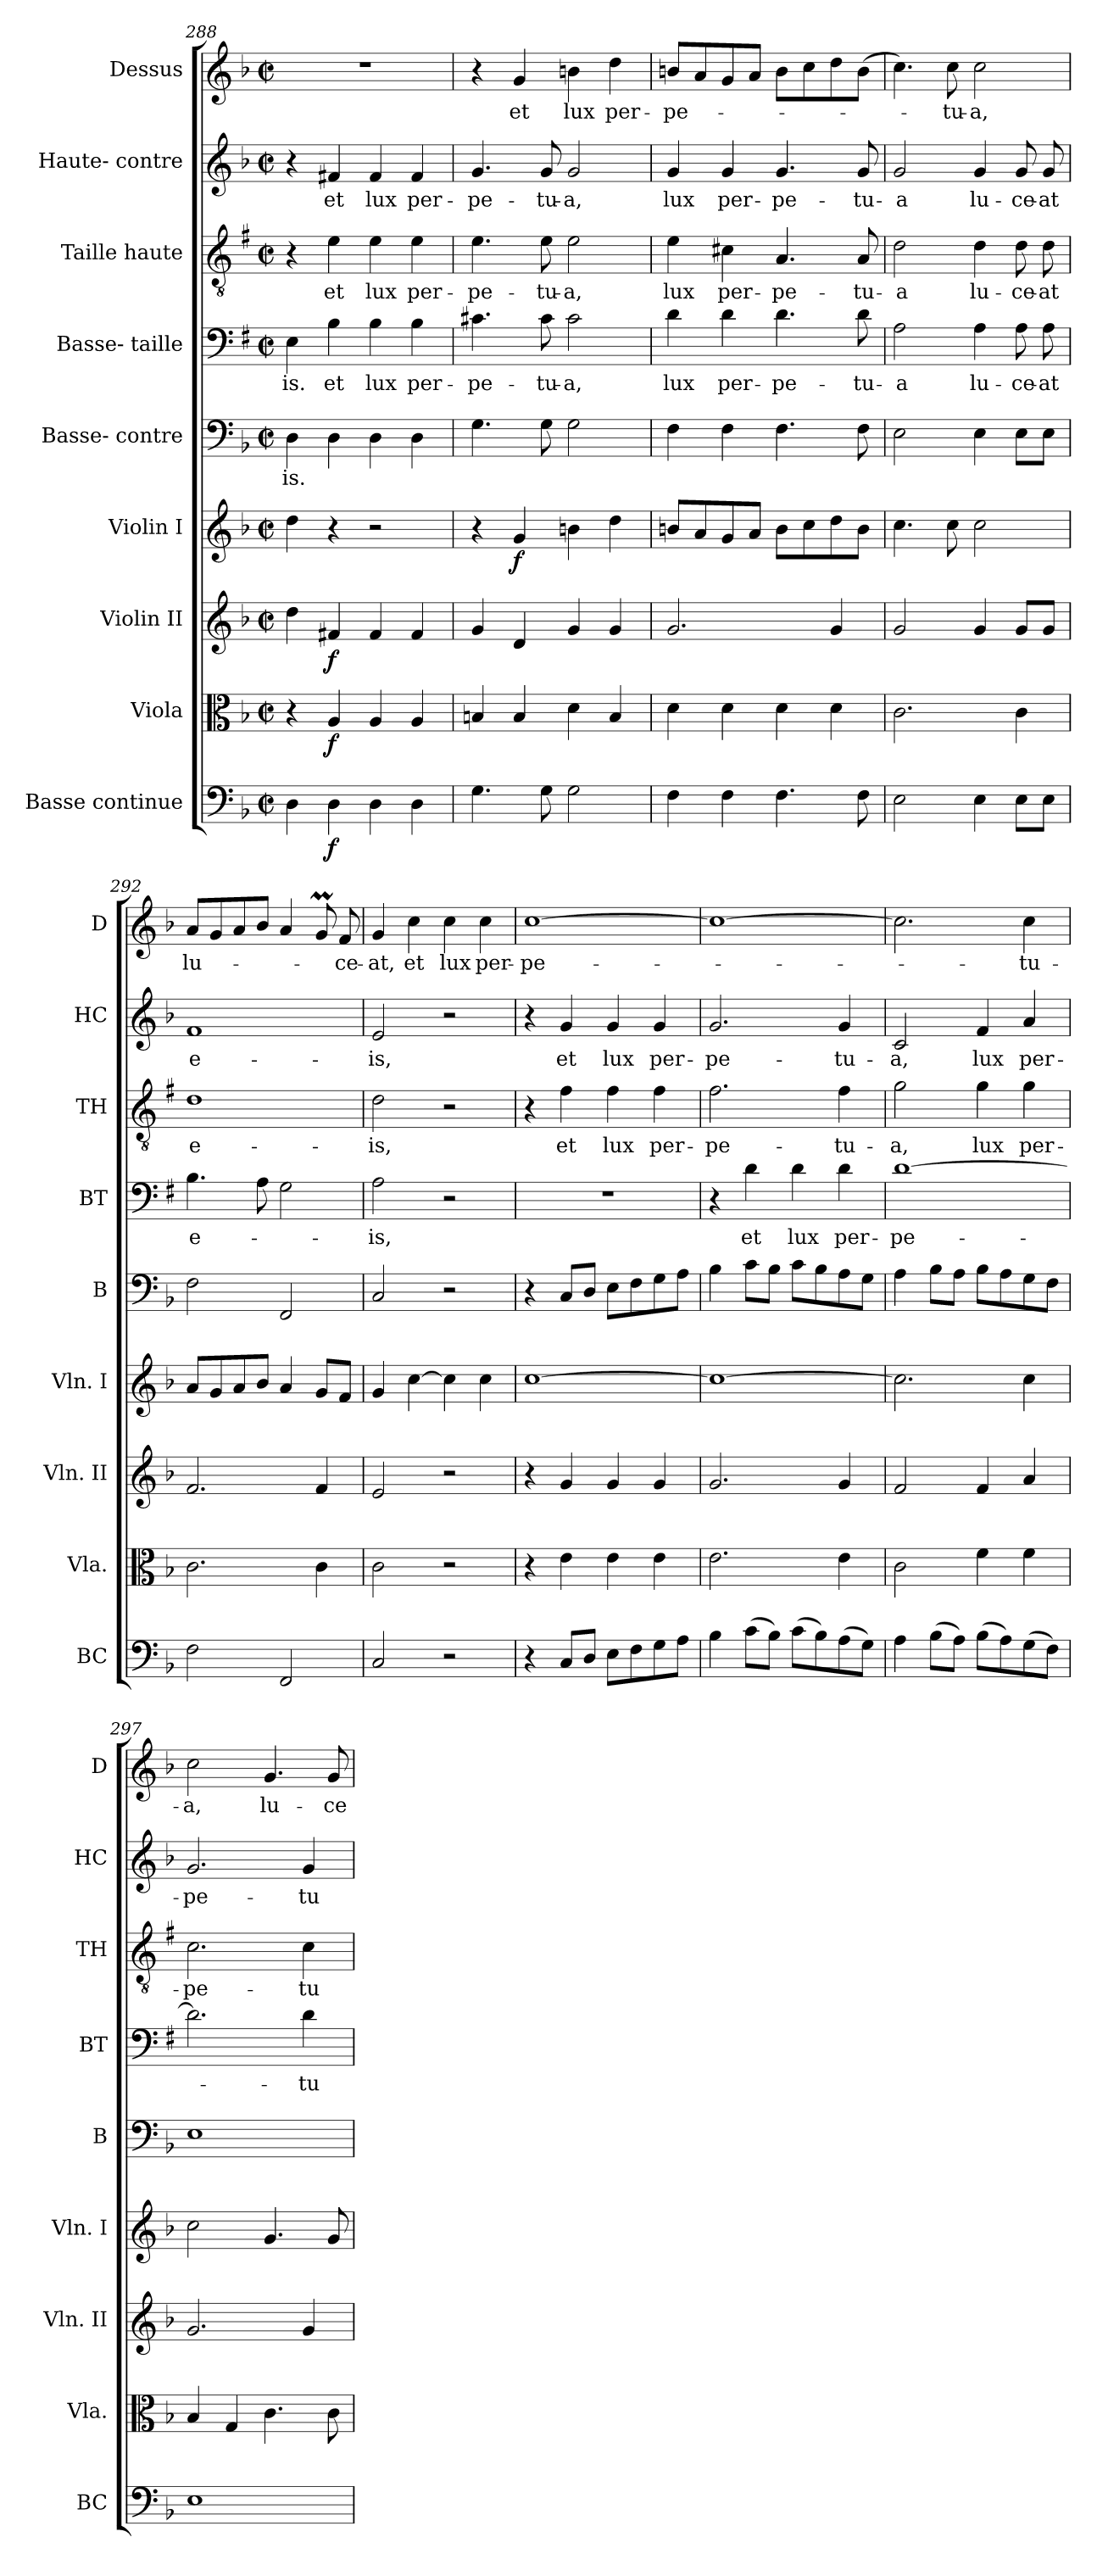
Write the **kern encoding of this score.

**kern	**dynam	**kern	**dynam	**kern	**dynam	**kern	**dynam	**kern	**text	**kern	**text	**kern	**text	**kern	**text	**kern	**text
*part9	*part9	*part8	*part8	*part7	*part7	*part6	*part6	*part5	*part5	*part4	*part4	*part3	*part3	*part2	*part2	*part1	*part1
*staff9	*staff9	*staff8	*staff8	*staff7	*staff7	*staff6	*staff6	*staff5	*staff5	*staff4	*staff4	*staff3	*staff3	*staff2	*staff2	*staff1	*staff1
*I"Basse  continue	*	*I"Viola	*	*I"Violin II	*	*I"Violin I	*	*I"Basse- contre	*	*I"Basse- taille	*	*I"Taille haute	*	*I"Haute- contre	*	*I"Dessus	*
*I'BC	*	*I'Vla.	*	*I'Vln. II	*	*I'Vln. I	*	*I'B	*	*I'BT	*	*I'TH	*	*I'HC	*	*I'D	*
!!LO:LB:g=z
*clefF4	*	*clefC3	*	*clefG2	*	*clefG2	*	*clefF4	*	*clefF4	*	*clefGv2	*	*clefG2	*	*clefG2	*
*	*	*	*	*	*	*	*	*	*	*ITrd1c2	*	*ITrd1c2	*	*	*	*	*
*k[b-]	*	*k[b-]	*	*k[b-]	*	*k[b-]	*	*k[b-]	*	*k[b-]	*	*k[b-]	*	*k[b-]	*	*k[b-]	*
*F:	*	*F:	*	*F:	*	*F:	*	*F:	*	*F:	*	*F:	*	*F:	*	*F:	*
*M2/2	*	*M2/2	*	*M2/2	*	*M2/2	*	*M2/2	*	*M2/2	*	*M2/2	*	*M2/2	*	*M2/2	*
*met(c|)	*	*met(c|)	*	*met(c|)	*	*met(c|)	*	*met(c|)	*	*met(c|)	*	*met(c|)	*	*met(c|)	*	*met(c|)	*
=288	=288	=288	=288	=288	=288	=288	=288	=288	=288	=288	=288	=288	=288	=288	=288	=288	=288
!	!	!	!	!	!	!	!	!	!LO:LY:b	!	!LO:LY:b	!	!	!	!	!	!
4D\	.	4r	.	4dd\	.	4dd\	.	4D\	-is.	4D\	-is.	4r	.	4r	.	1r	.
!	!LO:DY:b	!	!LO:DY:b	!	!LO:DY:b	!	!	!	!	!	!LO:LY:b	!	!LO:LY:b	!	!LO:LY:b	!	!
4D\	f	4A/	f	4f#X/	f	4r	.	4D\	.	4A\	et	4d\	et	4f#X/	et	.	.
!	!	!	!	!	!	!	!	!	!	!	!LO:LY:b	!	!LO:LY:b	!	!LO:LY:b	!	!
4D\	.	4A/	.	4f#/	.	2r	.	4D\	.	4A\	lux	4d\	lux	4f#/	lux	.	.
!	!	!	!	!	!	!	!	!	!	!	!LO:LY:b	!	!LO:LY:b	!	!LO:LY:b	!	!
4D\	.	4A/	.	4f#/	.	.	.	4D\	.	4A\	per-	4d\	per-	4f#/	per-	.	.
=289	=289	=289	=289	=289	=289	=289	=289	=289	=289	=289	=289	=289	=289	=289	=289	=289	=289
!	!	!	!	!	!	!	!	!	!	!	!LO:LY:b	!	!LO:LY:b	!	!LO:LY:b	!	!
4.G\	.	4Bn/	.	4g/	.	4r	.	4.G\	.	4.Bn\	-pe-	4.d\	-pe-	4.g/	-pe-	4r	.
!	!	!	!	!	!	!	!LO:DY:b	!	!	!	!	!	!	!	!	!	!LO:LY:b
.	.	4B/	.	4d/	.	4g/	f	.	.	.	.	.	.	.	.	4g/	et
!	!	!	!	!	!	!	!	!	!	!	!LO:LY:b	!	!LO:LY:b	!	!LO:LY:b	!	!
8G\	.	.	.	.	.	.	.	8G\	.	8B\	-tu-	8d\	-tu-	8g/	-tu-	.	.
!	!	!	!	!	!	!	!	!	!	!	!LO:LY:b	!	!LO:LY:b	!	!LO:LY:b	!	!LO:LY:b
2G\	.	4d\	.	4g/	.	4bn\	.	2G\	.	2B\	-a,	2d\	-a,	2g/	-a,	4bn\	lux
!	!	!	!	!	!	!	!	!	!	!	!	!	!	!	!	!	!LO:LY:b
.	.	4B/	.	4g/	.	4dd\	.	.	.	.	.	.	.	.	.	4dd\	per-
=290	=290	=290	=290	=290	=290	=290	=290	=290	=290	=290	=290	=290	=290	=290	=290	=290	=290
!	!	!	!	!	!	!	!	!	!	!	!LO:LY:b	!	!LO:LY:b	!	!LO:LY:b	!	!LO:LY:b
4F\	.	4d\	.	2.g/	.	8bn/L	.	4F\	.	4c\	lux	4d\	lux	4g/	lux	8bn/L	-pe-
.	.	.	.	.	.	8a/	.	.	.	.	.	.	.	.	.	8a/	.
!	!	!	!	!	!	!	!	!	!	!	!LO:LY:b	!	!LO:LY:b	!	!LO:LY:b	!	!
4F\	.	4d\	.	.	.	8g/	.	4F\	.	4c\	per-	4Bn\	per-	4g/	per-	8g/	.
.	.	.	.	.	.	8a/J	.	.	.	.	.	.	.	.	.	8a/J	.
!	!	!	!	!	!	!	!	!	!	!	!LO:LY:b	!	!LO:LY:b	!	!LO:LY:b	!	!
4.F\	.	4d\	.	.	.	8b\L	.	4.F\	.	4.c\	-pe-	4.G/	-pe-	4.g/	-pe-	8b\L	.
.	.	.	.	.	.	8cc\	.	.	.	.	.	.	.	.	.	8cc\	.
.	.	4d\	.	4g/	.	8dd\	.	.	.	.	.	.	.	.	.	8dd\	.
!	!	!	!	!	!	!	!	!	!	!	!LO:LY:b	!	!LO:LY:b	!	!LO:LY:b	!	!
8F\	.	.	.	.	.	8b\J	.	8F\	.	8c\	-tu-	8G/	-tu-	8g/	-tu-	(>8b\J	.
=291	=291	=291	=291	=291	=291	=291	=291	=291	=291	=291	=291	=291	=291	=291	=291	=291	=291
!	!	!	!	!	!	!	!	!	!	!	!LO:LY:b	!	!LO:LY:b	!	!LO:LY:b	!	!
2E\	.	2.c\	.	2g/	.	4.cc\	.	2E\	.	2G\	-a	2c\	-a	2g/	-a	4.cc\)	.
!	!	!	!	!	!	!	!	!	!	!	!	!	!	!	!	!	!LO:LY:b
.	.	.	.	.	.	8cc\	.	.	.	.	.	.	.	.	.	8cc\	-tu-
!	!	!	!	!	!	!	!	!	!	!	!LO:LY:b	!	!LO:LY:b	!	!LO:LY:b	!	!LO:LY:b
4E\	.	.	.	4g/	.	2cc\	.	4E\	.	4G\	lu-	4c\	lu-	4g/	lu-	2cc\	-a,
!	!	!	!	!	!	!	!	!	!	!	!LO:LY:b	!	!LO:LY:b	!	!LO:LY:b	!	!
8E\L	.	4c\	.	8g/L	.	.	.	8E\L	.	8G\	-ce-	8c\	-ce-	8g/	-ce-	.	.
!	!	!	!	!	!	!	!	!	!	!	!LO:LY:b	!	!LO:LY:b	!	!LO:LY:b	!	!
8E\J	.	.	.	8g/J	.	.	.	8E\J	.	8G\	-at	8c\	-at	8g/	-at	.	.
=292	=292	=292	=292	=292	=292	=292	=292	=292	=292	=292	=292	=292	=292	=292	=292	=292	=292
!	!	!	!	!	!	!	!	!	!	!	!LO:LY:b	!	!LO:LY:b	!	!LO:LY:b	!	!LO:LY:b
2F\	.	2.c\	.	2.f/	.	8a/L	.	2F\	.	4.A\	e-	1c	e-	1f	e-	8a/L	lu-
.	.	.	.	.	.	8g/	.	.	.	.	.	.	.	.	.	8g/	.
.	.	.	.	.	.	8a/	.	.	.	.	.	.	.	.	.	8a/	.
.	.	.	.	.	.	8b-/J	.	.	.	8G\	.	.	.	.	.	8b-/J	.
2FF/	.	.	.	.	.	4a/	.	2FF/	.	2F\	.	.	.	.	.	4a/	.
.	.	4c\	.	4f/	.	8g/L	.	.	.	.	.	.	.	.	.	8gM/	.
!	!	!	!	!	!	!	!	!	!	!	!	!	!	!	!	!	!LO:LY:b
.	.	.	.	.	.	8f/J	.	.	.	.	.	.	.	.	.	8f/	-ce-
=293	=293	=293	=293	=293	=293	=293	=293	=293	=293	=293	=293	=293	=293	=293	=293	=293	=293
!	!	!	!	!	!	!	!	!	!	!	!LO:LY:b	!	!LO:LY:b	!	!LO:LY:b	!	!LO:LY:b
2C/	.	2c\	.	2e/	.	4g/	.	2C/	.	2G\	-is,	2c\	-is,	2e/	-is,	4g/	-at,
!	!	!	!	!	!	!	!	!	!	!	!	!	!	!	!	!	!LO:LY:b
.	.	.	.	.	.	[4cc\	.	.	.	.	.	.	.	.	.	4cc\	et
!	!	!	!	!	!	!	!	!	!	!	!	!	!	!	!	!	!LO:LY:b
2r	.	2r	.	2r	.	4cc\]	.	2r	.	2r	.	2r	.	2r	.	4cc\	lux
!	!	!	!	!	!	!	!	!	!	!	!	!	!	!	!	!	!LO:LY:b
.	.	.	.	.	.	4cc\	.	.	.	.	.	.	.	.	.	4cc\	per-
!!LO:PB:g=z
=294	=294	=294	=294	=294	=294	=294	=294	=294	=294	=294	=294	=294	=294	=294	=294	=294	=294
!	!	!	!	!	!	!	!	!	!	!	!	!	!	!	!	!	!LO:LY:b
4r	.	4r	.	4r	.	[1cc	.	4r	.	1r	.	4r	.	4r	.	[1cc	-pe-
!	!	!	!	!	!	!	!	!	!	!	!	!	!LO:LY:b	!	!LO:LY:b	!	!
8C/L	.	4e\	.	4g/	.	.	.	8C/L	.	.	.	4e\	et	4g/	et	.	.
8D/J	.	.	.	.	.	.	.	8D/J	.	.	.	.	.	.	.	.	.
!	!	!	!	!	!	!	!	!	!	!	!	!	!LO:LY:b	!	!LO:LY:b	!	!
8E\L	.	4e\	.	4g/	.	.	.	8E\L	.	.	.	4e\	lux	4g/	lux	.	.
8F\	.	.	.	.	.	.	.	8F\	.	.	.	.	.	.	.	.	.
!	!	!	!	!	!	!	!	!	!	!	!	!	!LO:LY:b	!	!LO:LY:b	!	!
8G\	.	4e\	.	4g/	.	.	.	8G\	.	.	.	4e\	per-	4g/	per-	.	.
8A\J	.	.	.	.	.	.	.	8A\J	.	.	.	.	.	.	.	.	.
=295	=295	=295	=295	=295	=295	=295	=295	=295	=295	=295	=295	=295	=295	=295	=295	=295	=295
!	!	!	!	!	!	!	!	!	!	!	!	!	!LO:LY:b	!	!LO:LY:b	!	!
4B-\	.	2.e\	.	2.g/	.	1cc_	.	4B-\	.	4r	.	2.e\	-pe-	2.g/	-pe-	1cc_	.
!	!	!	!	!	!	!	!	!	!	!	!LO:LY:b	!	!	!	!	!	!
(>8c\L	.	.	.	.	.	.	.	8c\L	.	4c\	et	.	.	.	.	.	.
8B-\J)	.	.	.	.	.	.	.	8B-\J	.	.	.	.	.	.	.	.	.
!	!	!	!	!	!	!	!	!	!	!	!LO:LY:b	!	!	!	!	!	!
(>8c\L	.	.	.	.	.	.	.	8c\L	.	4c\	lux	.	.	.	.	.	.
8B-\)	.	.	.	.	.	.	.	8B-\	.	.	.	.	.	.	.	.	.
!	!	!	!	!	!	!	!	!	!	!	!LO:LY:b	!	!LO:LY:b	!	!LO:LY:b	!	!
(>8A\	.	4e\	.	4g/	.	.	.	8A\	.	4c\	per-	4e\	-tu-	4g/	-tu-	.	.
8G\J)	.	.	.	.	.	.	.	8G\J	.	.	.	.	.	.	.	.	.
=296	=296	=296	=296	=296	=296	=296	=296	=296	=296	=296	=296	=296	=296	=296	=296	=296	=296
!	!	!	!	!	!	!	!	!	!	!	!LO:LY:b	!	!LO:LY:b	!	!LO:LY:b	!	!
4A\	.	2c\	.	2f/	.	2.cc\]	.	4A\	.	[1c	-pe-	2f\	-a,	2c/	-a,	2.cc\]	.
(>8B-\L	.	.	.	.	.	.	.	8B-\L	.	.	.	.	.	.	.	.	.
8A\J)	.	.	.	.	.	.	.	8A\J	.	.	.	.	.	.	.	.	.
!	!	!	!	!	!	!	!	!	!	!	!	!	!LO:LY:b	!	!LO:LY:b	!	!
(>8B-\L	.	4f\	.	4f/	.	.	.	8B-\L	.	.	.	4f\	lux	4f/	lux	.	.
8A\)	.	.	.	.	.	.	.	8A\	.	.	.	.	.	.	.	.	.
!	!	!	!	!	!	!	!	!	!	!	!	!	!LO:LY:b	!	!LO:LY:b	!	!LO:LY:b
(>8G\	.	4f\	.	4a/	.	4cc\	.	8G\	.	.	.	4f\	per-	4a/	per-	4cc\	-tu-
8F\J)	.	.	.	.	.	.	.	8F\J	.	.	.	.	.	.	.	.	.
=297	=297	=297	=297	=297	=297	=297	=297	=297	=297	=297	=297	=297	=297	=297	=297	=297	=297
!	!	!	!	!	!	!	!	!	!	!	!	!	!LO:LY:b	!	!LO:LY:b	!	!LO:LY:b
1E>	.	4B-/	.	2.g/	.	2cc\	.	1E>	.	2.c\]	.	2.B-\	-pe-	2.g/	-pe-	2cc\	-a,
.	.	4G/	.	.	.	.	.	.	.	.	.	.	.	.	.	.	.
!	!	!	!	!	!	!	!	!	!	!	!	!	!	!	!	!	!LO:LY:b
.	.	4.c\	.	.	.	4.g/	.	.	.	.	.	.	.	.	.	4.g/	lu-
!	!	!	!	!	!	!	!	!	!	!	!LO:LY:b	!	!LO:LY:b	!	!LO:LY:b	!	!
.	.	.	.	4g/	.	.	.	.	.	4c\	-tu-	4B-\	-tu-	4g/	-tu-	.	.
!	!	!	!	!	!	!	!	!	!	!	!	!	!	!	!	!	!LO:LY:b
.	.	8c\	.	.	.	8g/	.	.	.	.	.	.	.	.	.	8g/	-ce-
=	=	=	=	=	=	=	=	=	=	=	=	=	=	=	=	=	=
*-	*-	*-	*-	*-	*-	*-	*-	*-	*-	*-	*-	*-	*-	*-	*-	*-	*-
